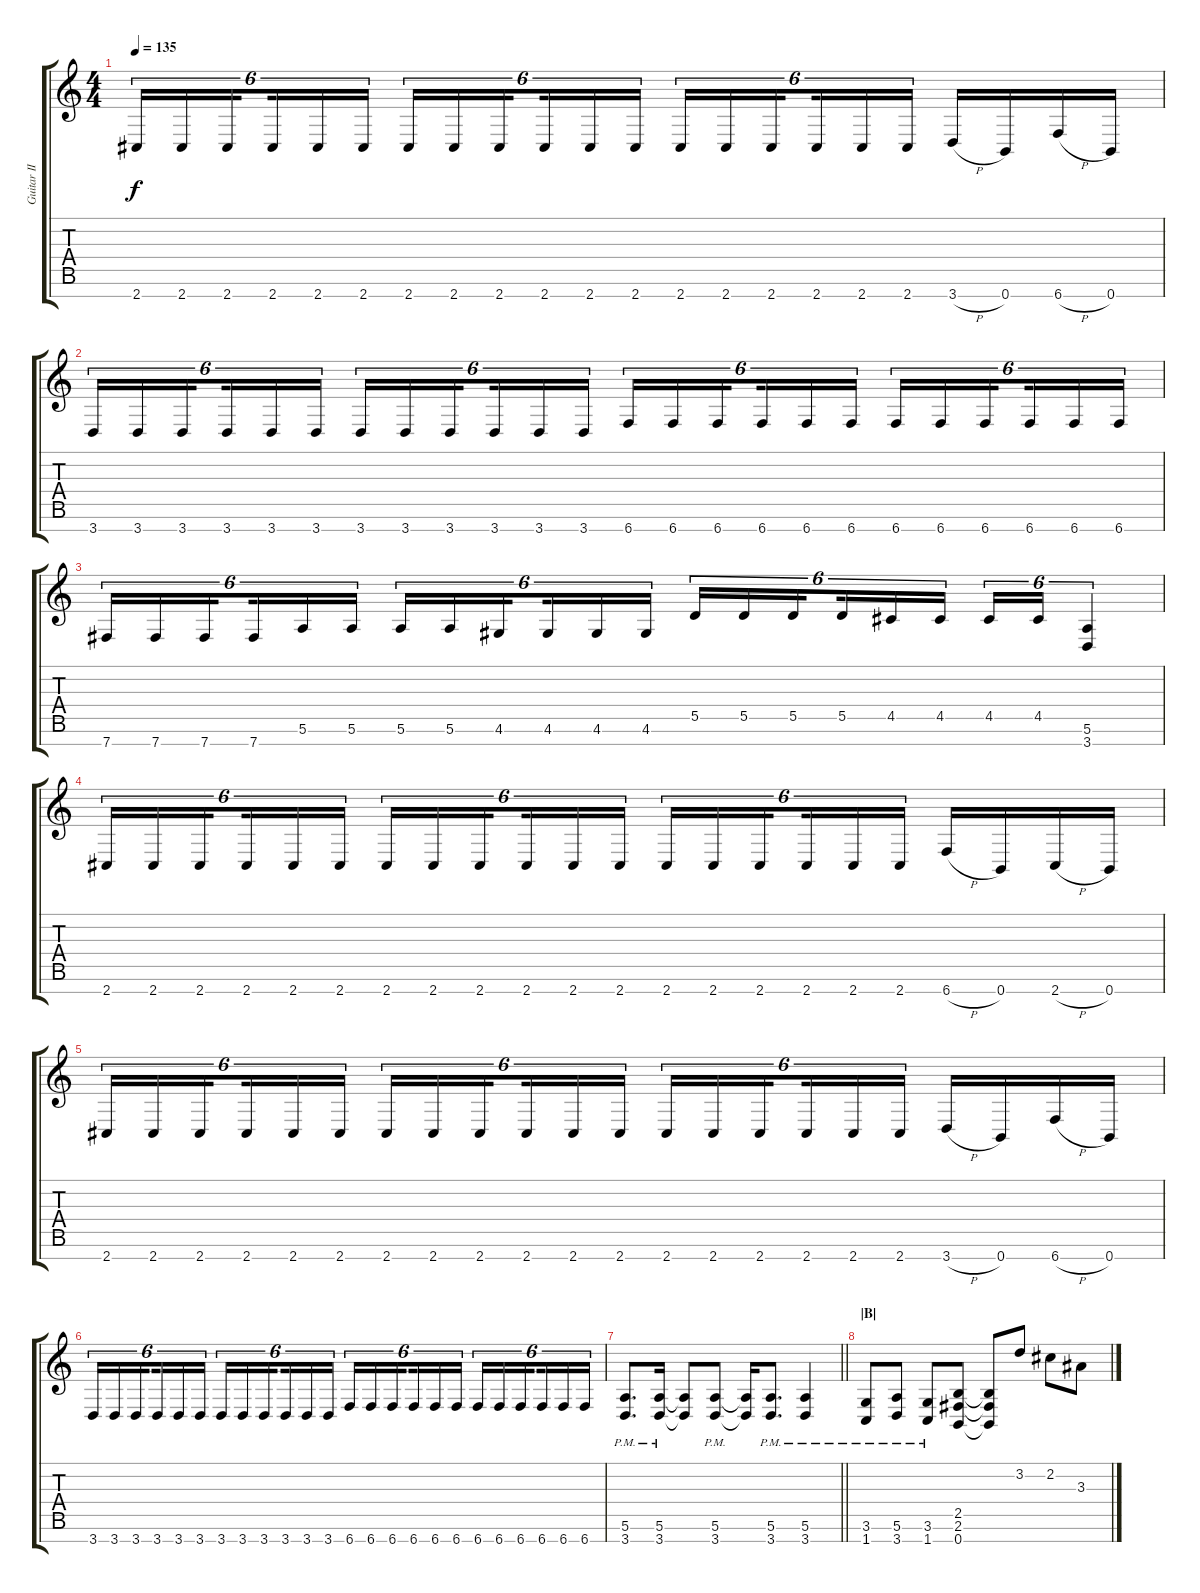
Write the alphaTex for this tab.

\track ("Guitar II" "Guitar II") {instrument distortionguitar}
\staff {score tabs}
\tuning (E4 B3 G3 D3 A2 E2 B1) {hide}
\ts (4 4)
\tempo 135
\clef g2
\ks c
2.7.16{tu (6 4) dy f} 2.7.16{tu (6 4)} 2.7.16{tu (6 4) beam splitsecondary} 2.7.16{tu (6 4)} 2.7.16{tu (6 4)} 2.7.16{tu (6 4)} 2.7.16{tu (6 4)} 2.7.16{tu (6 4)} 2.7.16{tu (6 4) beam splitsecondary} 2.7.16{tu (6 4)} 2.7.16{tu (6 4)} 2.7.16{tu (6 4)} 2.7.16{tu (6 4)} 2.7.16{tu (6 4)} 2.7.16{tu (6 4) beam splitsecondary} 2.7.16{tu (6 4)} 2.7.16{tu (6 4)} 2.7.16{tu (6 4)} 3.7{h}.16 0.7.16 6.7{h}.16 0.7.16 |
3.7.16{tu (6 4)} 3.7.16{tu (6 4)} 3.7.16{tu (6 4) beam splitsecondary} 3.7.16{tu (6 4)} 3.7.16{tu (6 4)} 3.7.16{tu (6 4)} 3.7.16{tu (6 4)} 3.7.16{tu (6 4)} 3.7.16{tu (6 4) beam splitsecondary} 3.7.16{tu (6 4)} 3.7.16{tu (6 4)} 3.7.16{tu (6 4)} 6.7.16{tu (6 4)} 6.7.16{tu (6 4)} 6.7.16{tu (6 4) beam splitsecondary} 6.7.16{tu (6 4)} 6.7.16{tu (6 4)} 6.7.16{tu (6 4)} 6.7.16{tu (6 4)} 6.7.16{tu (6 4)} 6.7.16{tu (6 4) beam splitsecondary} 6.7.16{tu (6 4)} 6.7.16{tu (6 4)} 6.7.16{tu (6 4)} |
7.7.16{tu (6 4)} 7.7.16{tu (6 4)} 7.7.16{tu (6 4) beam splitsecondary} 7.7.16{tu (6 4)} 5.6.16{tu (6 4)} 5.6.16{tu (6 4)} 5.6.16{tu (6 4)} 5.6.16{tu (6 4)} 4.6.16{tu (6 4) beam splitsecondary} 4.6.16{tu (6 4)} 4.6.16{tu (6 4)} 4.6.16{tu (6 4)} 5.5.16{tu (6 4)} 5.5.16{tu (6 4)} 5.5.16{tu (6 4) beam splitsecondary} 5.5.16{tu (6 4)} 4.5.16{tu (6 4)} 4.5.16{tu (6 4)} 4.5.16{tu (6 4)} 4.5.16{tu (6 4)} (5.6 3.7).4{tu (6 4)} |
2.7.16{tu (6 4)} 2.7.16{tu (6 4)} 2.7.16{tu (6 4) beam splitsecondary} 2.7.16{tu (6 4)} 2.7.16{tu (6 4)} 2.7.16{tu (6 4)} 2.7.16{tu (6 4)} 2.7.16{tu (6 4)} 2.7.16{tu (6 4) beam splitsecondary} 2.7.16{tu (6 4)} 2.7.16{tu (6 4)} 2.7.16{tu (6 4)} 2.7.16{tu (6 4)} 2.7.16{tu (6 4)} 2.7.16{tu (6 4) beam splitsecondary} 2.7.16{tu (6 4)} 2.7.16{tu (6 4)} 2.7.16{tu (6 4)} 6.7{h}.16 0.7.16 2.7{h}.16 0.7.16 |
2.7.16{tu (6 4)} 2.7.16{tu (6 4)} 2.7.16{tu (6 4) beam splitsecondary} 2.7.16{tu (6 4)} 2.7.16{tu (6 4)} 2.7.16{tu (6 4)} 2.7.16{tu (6 4)} 2.7.16{tu (6 4)} 2.7.16{tu (6 4) beam splitsecondary} 2.7.16{tu (6 4)} 2.7.16{tu (6 4)} 2.7.16{tu (6 4)} 2.7.16{tu (6 4)} 2.7.16{tu (6 4)} 2.7.16{tu (6 4) beam splitsecondary} 2.7.16{tu (6 4)} 2.7.16{tu (6 4)} 2.7.16{tu (6 4)} 3.7{h}.16 0.7.16 6.7{h}.16 0.7.16 |
3.7.16{tu (6 4)} 3.7.16{tu (6 4)} 3.7.16{tu (6 4) beam splitsecondary} 3.7.16{tu (6 4)} 3.7.16{tu (6 4)} 3.7.16{tu (6 4)} 3.7.16{tu (6 4)} 3.7.16{tu (6 4)} 3.7.16{tu (6 4) beam splitsecondary} 3.7.16{tu (6 4)} 3.7.16{tu (6 4)} 3.7.16{tu (6 4)} 6.7.16{tu (6 4)} 6.7.16{tu (6 4)} 6.7.16{tu (6 4) beam splitsecondary} 6.7.16{tu (6 4)} 6.7.16{tu (6 4)} 6.7.16{tu (6 4)} 6.7.16{tu (6 4)} 6.7.16{tu (6 4)} 6.7.16{tu (6 4) beam splitsecondary} 6.7.16{tu (6 4)} 6.7.16{tu (6 4)} 6.7.16{tu (6 4)} |
\barLineRight lightlight
(5.6{pm} 3.7{pm}).8{d} (5.6{pm} 3.7{pm}).16 (5.6{t} 3.7{t}).8 (5.6{pm} 3.7{pm}).8 (5.6{t} 3.7{t}).16 (5.6{pm} 3.7{pm}).8{d} (5.6{pm} 3.7{pm}).4 |
\section ("" "|B|")
(3.6{pm} 1.7{pm}).8 (5.6{pm} 3.7{pm}).8 (3.6{pm} 1.7{pm}).8 (2.5 2.6 0.7).8 (2.5{t} 2.6{t} 0.7{t}).8 3.2.8 2.2.8 3.3.8
